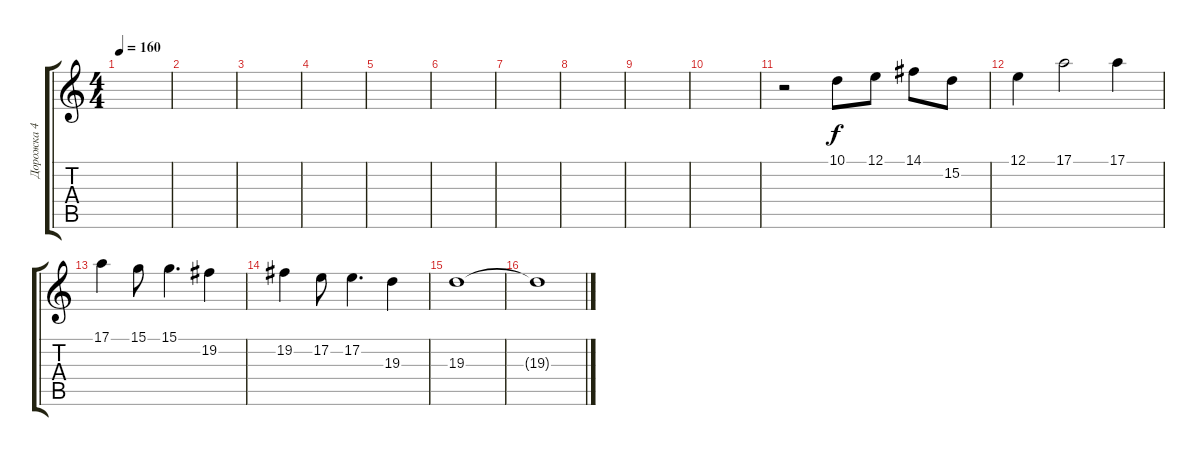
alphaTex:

\track ("Дорожка 4" "Дорожка 4") {instrument flute}
\staff {score tabs}
\tuning (E4 B3 G3 D3 A2 E2) {hide}
\ts (4 4)
\tempo 160
\clef g2
\ks c
|
|
|
|
|
|
|
|
|
|
r.2 10.1.8 12.1.8 14.1.8 15.2.8 |
12.1.4 17.1.2 17.1.4 |
17.1.4 15.1.8 15.1.4{d} 19.2.4 |
19.2.4 17.2.8 17.2.4{d} 19.3.4 |
19.3.1 |
19.3{t}.1
